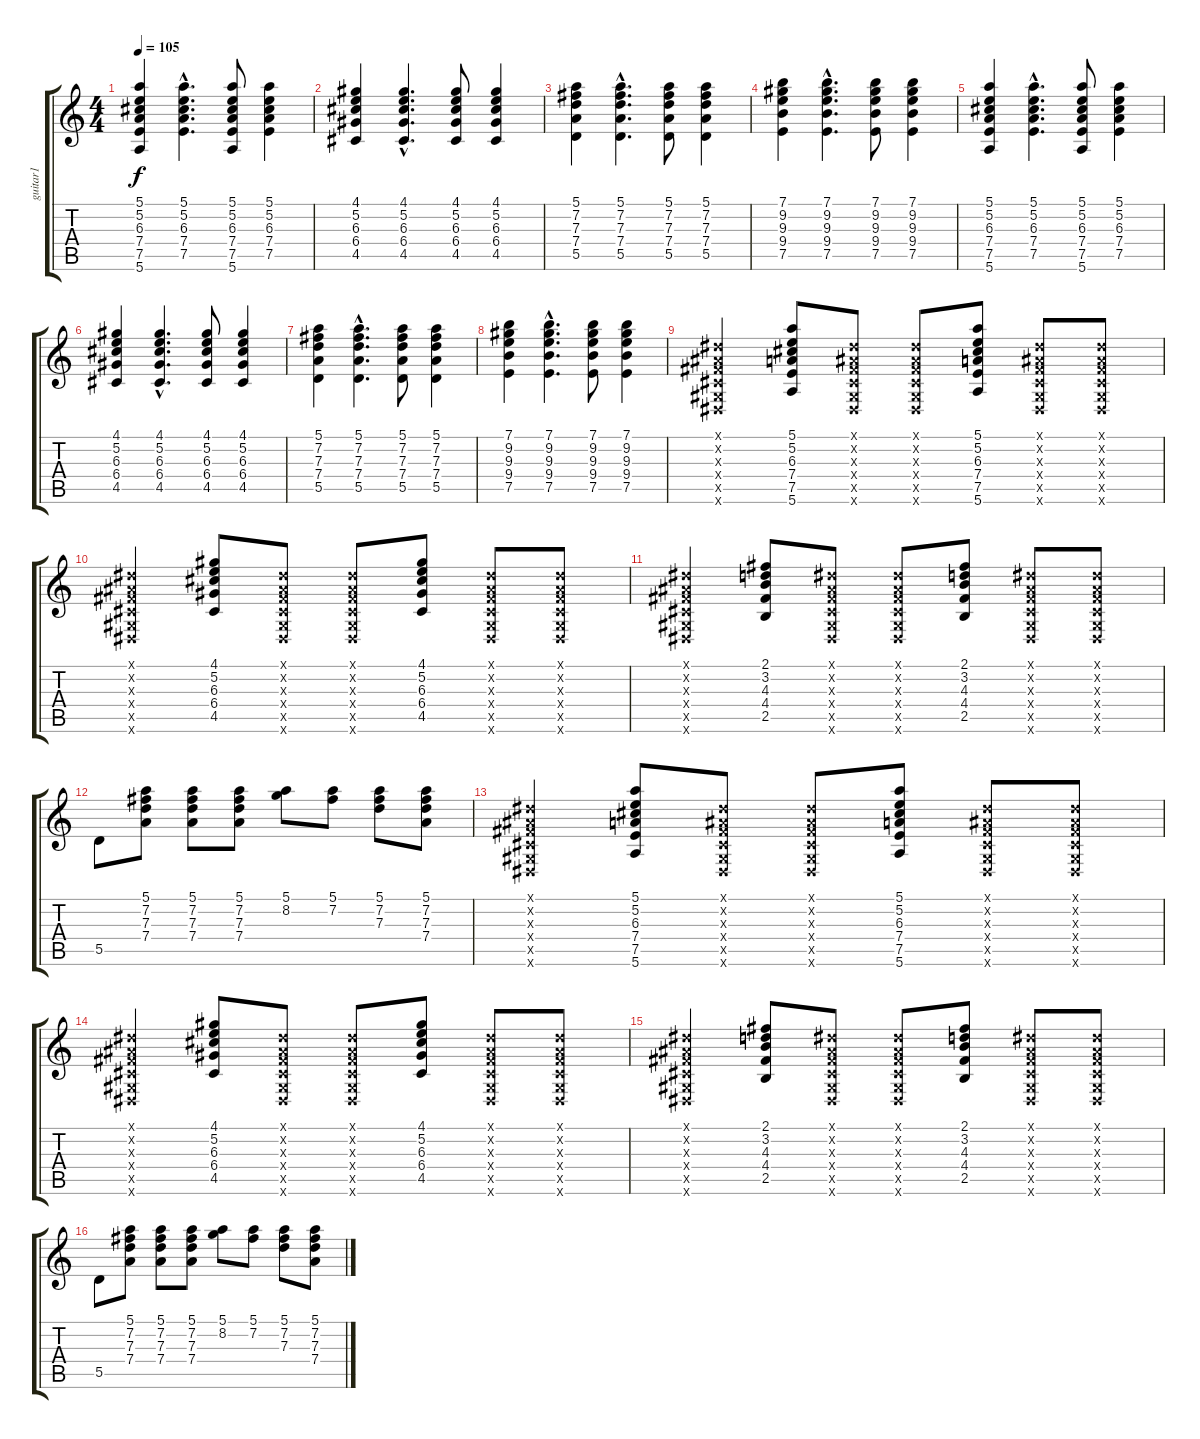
\track ("guitar1" "guitar1") {instrument distortionguitar}
\staff {score tabs}
\tuning (E4 B3 G3 D3 A2 E2) {hide}
\ts (4 4)
\tempo 105
\clef g2
\ks c
(5.1 5.2 6.3 7.4 7.5 5.6).4{dy f} (5.1{hac} 5.2{hac} 6.3{hac} 7.4{hac} 7.5{hac}).4{d} (5.1 5.2 6.3 7.4 7.5 5.6).8 (5.1 5.2 6.3 7.4 7.5).4 |
(4.1 5.2 6.3 6.4 4.5).4 (4.1{hac} 5.2{hac} 6.3{hac} 6.4{hac} 4.5{hac}).4{d} (4.1 5.2 6.3 6.4 4.5).8 (4.1 5.2 6.3 6.4 4.5).4 |
(5.1 7.2 7.3 7.4 5.5).4 (5.1{hac} 7.2{hac} 7.3{hac} 7.4{hac} 5.5{hac}).4{d} (5.1 7.2 7.3 7.4 5.5).8 (5.1 7.2 7.3 7.4 5.5).4 |
(7.1 9.2 9.3 9.4 7.5).4 (7.1{hac} 9.2{hac} 9.3{hac} 9.4{hac} 7.5{hac}).4{d} (7.1 9.2 9.3 9.4 7.5).8 (7.1 9.2 9.3 9.4 7.5).4 |
(5.1 5.2 6.3 7.4 7.5 5.6).4 (5.1{hac} 5.2{hac} 6.3{hac} 7.4{hac} 7.5{hac}).4{d} (5.1 5.2 6.3 7.4 7.5 5.6).8 (5.1 5.2 6.3 7.4 7.5).4 |
(4.1 5.2 6.3 6.4 4.5).4 (4.1{hac} 5.2{hac} 6.3{hac} 6.4{hac} 4.5{hac}).4{d} (4.1 5.2 6.3 6.4 4.5).8 (4.1 5.2 6.3 6.4 4.5).4 |
(5.1 7.2 7.3 7.4 5.5).4 (5.1{hac} 7.2{hac} 7.3{hac} 7.4{hac} 5.5{hac}).4{d} (5.1 7.2 7.3 7.4 5.5).8 (5.1 7.2 7.3 7.4 5.5).4 |
(7.1 9.2 9.3 9.4 7.5).4 (7.1{hac} 9.2{hac} 9.3{hac} 9.4{hac} 7.5{hac}).4{d} (7.1 9.2 9.3 9.4 7.5).8 (7.1 9.2 9.3 9.4 7.5).4 |
(-1.1{x} -1.2{x} -1.3{x} -1.4{x} -1.5{x} -1.6{x}).4 (5.1 5.2 6.3 7.4 7.5 5.6).8 (-1.1{x} -1.2{x} -1.3{x} -1.4{x} -1.5{x} -1.6{x}).8 (-1.1{x} -1.2{x} -1.3{x} -1.4{x} -1.5{x} -1.6{x}).8 (5.1 5.2 6.3 7.4 7.5 5.6).8 (-1.1{x} -1.2{x} -1.3{x} -1.4{x} -1.5{x} -1.6{x}).8 (-1.1{x} -1.2{x} -1.3{x} -1.4{x} -1.5{x} -1.6{x}).8 |
(-1.1{x} -1.2{x} -1.3{x} -1.4{x} -1.5{x} -1.6{x}).4 (4.1 5.2 6.3 6.4 4.5).8 (-1.1{x} -1.2{x} -1.3{x} -1.4{x} -1.5{x} -1.6{x}).8 (-1.1{x} -1.2{x} -1.3{x} -1.4{x} -1.5{x} -1.6{x}).8 (4.1 5.2 6.3 6.4 4.5).8 (-1.1{x} -1.2{x} -1.3{x} -1.4{x} -1.5{x} -1.6{x}).8 (-1.1{x} -1.2{x} -1.3{x} -1.4{x} -1.5{x} -1.6{x}).8 |
(-1.1{x} -1.2{x} -1.3{x} -1.4{x} -1.5{x} -1.6{x}).4 (2.1 3.2 4.3 4.4 2.5).8 (-1.1{x} -1.2{x} -1.3{x} -1.4{x} -1.5{x} -1.6{x}).8 (-1.1{x} -1.2{x} -1.3{x} -1.4{x} -1.5{x} -1.6{x}).8 (2.1 3.2 4.3 4.4 2.5).8 (-1.1{x} -1.2{x} -1.3{x} -1.4{x} -1.5{x} -1.6{x}).8 (-1.1{x} -1.2{x} -1.3{x} -1.4{x} -1.5{x} -1.6{x}).8 |
5.5.8 (5.1 7.2 7.3 7.4).8 (5.1 7.2 7.3 7.4).8 (5.1 7.2 7.3 7.4).8 (5.1 8.2).8 (5.1 7.2).8 (5.1 7.2 7.3).8 (5.1 7.2 7.3 7.4).8 |
(-1.1{x} -1.2{x} -1.3{x} -1.4{x} -1.5{x} -1.6{x}).4 (5.1 5.2 6.3 7.4 7.5 5.6).8 (-1.1{x} -1.2{x} -1.3{x} -1.4{x} -1.5{x} -1.6{x}).8 (-1.1{x} -1.2{x} -1.3{x} -1.4{x} -1.5{x} -1.6{x}).8 (5.1 5.2 6.3 7.4 7.5 5.6).8 (-1.1{x} -1.2{x} -1.3{x} -1.4{x} -1.5{x} -1.6{x}).8 (-1.1{x} -1.2{x} -1.3{x} -1.4{x} -1.5{x} -1.6{x}).8 |
(-1.1{x} -1.2{x} -1.3{x} -1.4{x} -1.5{x} -1.6{x}).4 (4.1 5.2 6.3 6.4 4.5).8 (-1.1{x} -1.2{x} -1.3{x} -1.4{x} -1.5{x} -1.6{x}).8 (-1.1{x} -1.2{x} -1.3{x} -1.4{x} -1.5{x} -1.6{x}).8 (4.1 5.2 6.3 6.4 4.5).8 (-1.1{x} -1.2{x} -1.3{x} -1.4{x} -1.5{x} -1.6{x}).8 (-1.1{x} -1.2{x} -1.3{x} -1.4{x} -1.5{x} -1.6{x}).8 |
(-1.1{x} -1.2{x} -1.3{x} -1.4{x} -1.5{x} -1.6{x}).4 (2.1 3.2 4.3 4.4 2.5).8 (-1.1{x} -1.2{x} -1.3{x} -1.4{x} -1.5{x} -1.6{x}).8 (-1.1{x} -1.2{x} -1.3{x} -1.4{x} -1.5{x} -1.6{x}).8 (2.1 3.2 4.3 4.4 2.5).8 (-1.1{x} -1.2{x} -1.3{x} -1.4{x} -1.5{x} -1.6{x}).8 (-1.1{x} -1.2{x} -1.3{x} -1.4{x} -1.5{x} -1.6{x}).8 |
5.5.8 (5.1 7.2 7.3 7.4).8 (5.1 7.2 7.3 7.4).8 (5.1 7.2 7.3 7.4).8 (5.1 8.2).8 (5.1 7.2).8 (5.1 7.2 7.3).8 (5.1 7.2 7.3 7.4).8
